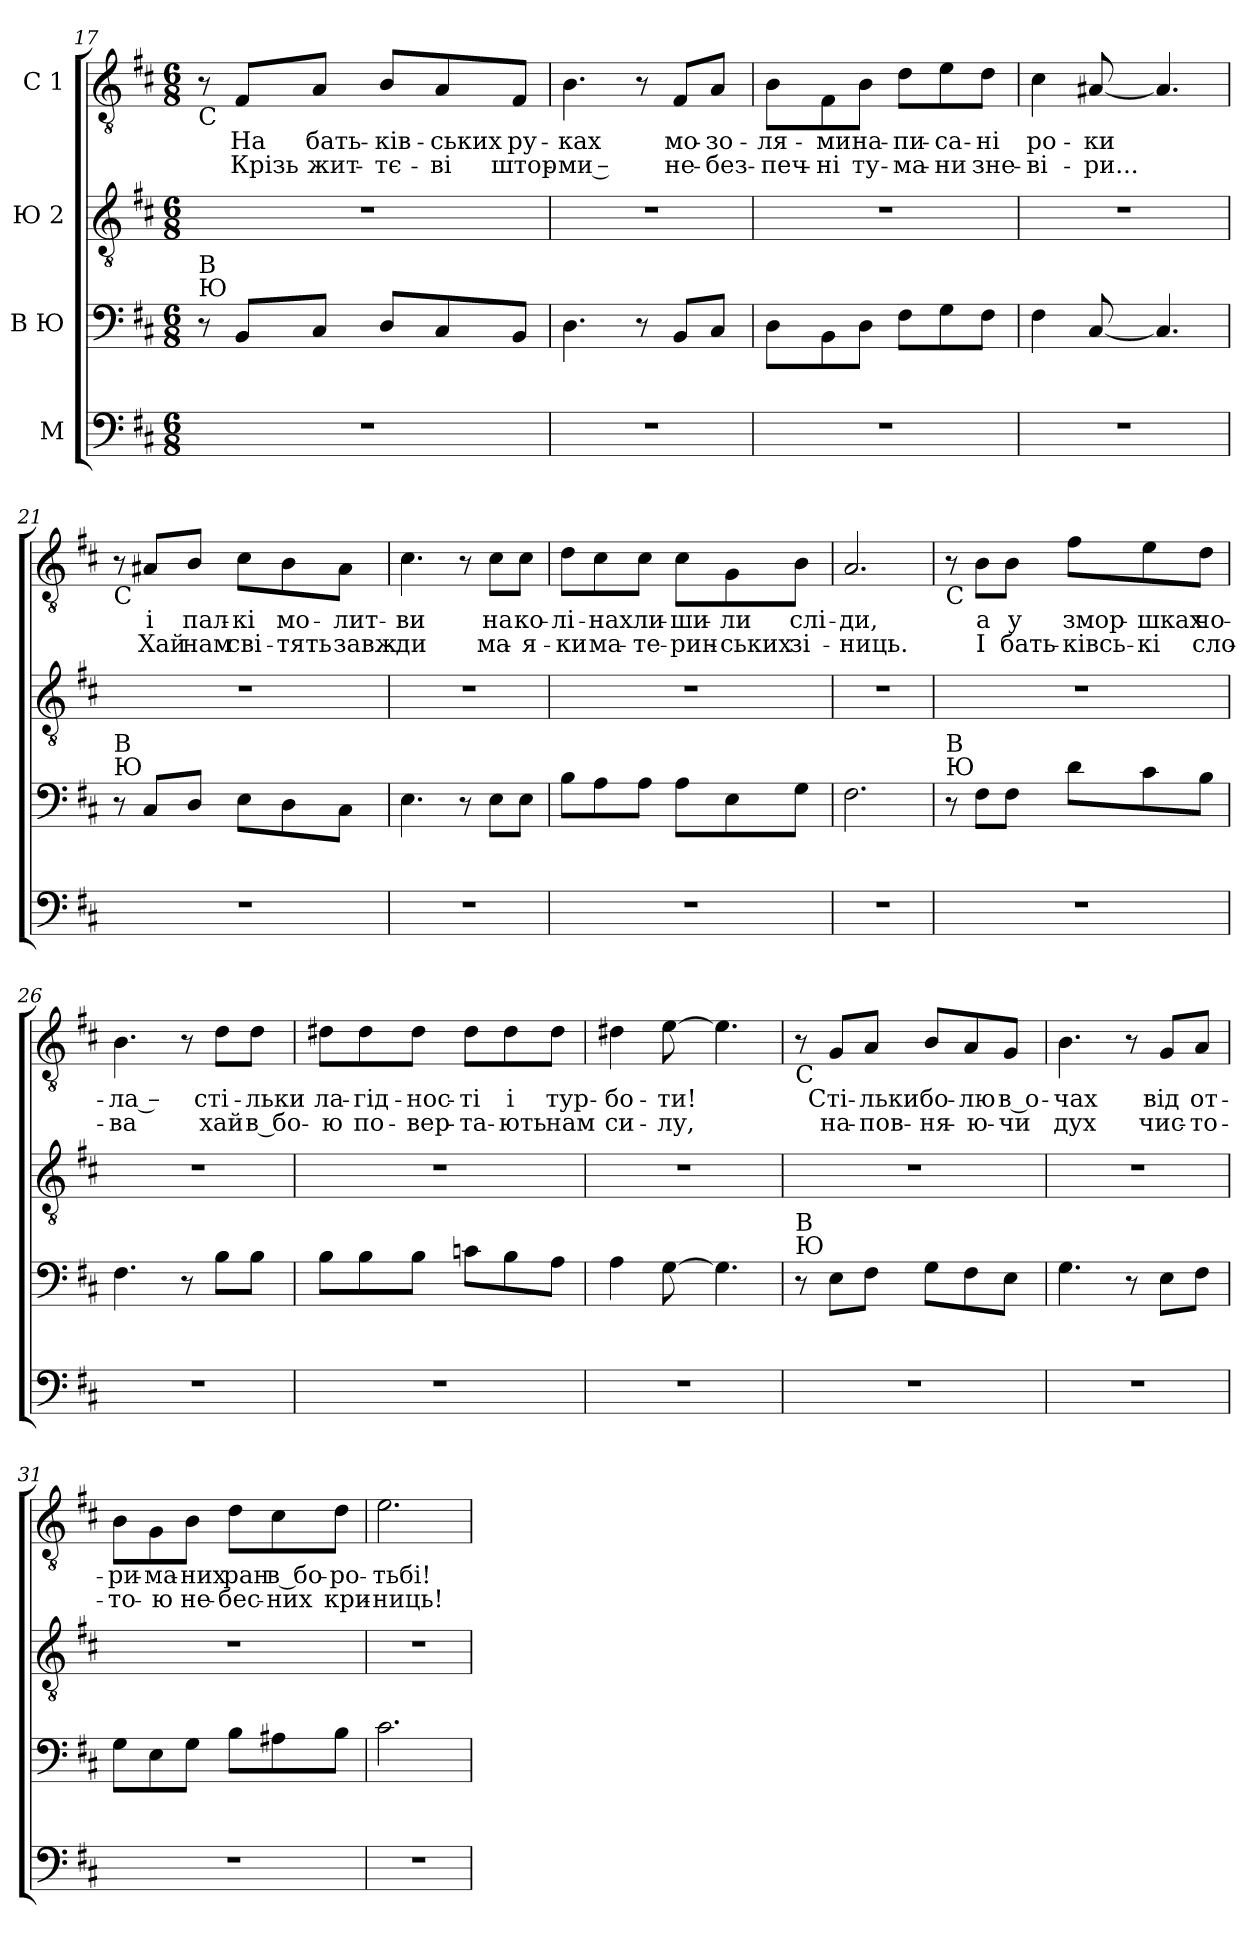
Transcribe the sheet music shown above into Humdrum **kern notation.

**kern	**kern	**kern	**kern	**text	**text
*part4	*part3	*part2	*part1	*part1	*part1
*staff4	*staff3	*staff2	*staff1	*staff1	*staff1
*I"М	*I"B Ю	*I"Ю 2	*I"С 1	*	*
!!LO:LB:g=z
*clefF4	*clefF4	*clefGv2	*clefGv2	*	*
*k[f#c#]	*k[f#c#]	*k[f#c#]	*k[f#c#]	*	*
*b:	*b:	*b:	*b:	*	*
*M6/8	*M6/8	*M6/8	*M6/8	*	*
=17	=17	=17	=17	=17	=17
!	!	!	!LO:TX:b:t=С	!	!
!	!LO:TX:a:t=В\nЮ	!	!	!	!
!	!	!	!	!LO:LY:b	!LO:LY:b
2.r	8r	2.r	8r	2.	3.
!	!	!	!	!LO:LY:b	!LO:LY:b
.	8BB/L	.	8F#/L	На	Крізь
!	!	!	!	!LO:LY:b	!LO:LY:b
.	8C#/J	.	8A/J	бать-	жит-
!	!	!	!	!LO:LY:b	!LO:LY:b
.	8D/L	.	8B/L	-ків-	-тє-
!	!	!	!	!LO:LY:b	!LO:LY:b
.	8C#/	.	8A/	-ських	-ві
!	!	!	!	!LO:LY:b	!LO:LY:b
.	8BB/J	.	8F#/J	ру-	штор-
=18	=18	=18	=18	=18	=18
!	!	!	!	!LO:LY:b	!LO:LY:b
2.r	4.D\	2.r	4.B\	-ках	-ми –
.	8r	.	8r	.	.
!	!	!	!	!LO:LY:b	!LO:LY:b
.	8BB/L	.	8F#/L	мо-	не-
!	!	!	!	!LO:LY:b	!LO:LY:b
.	8C#/J	.	8A/J	-зо-	-без-
=19	=19	=19	=19	=19	=19
!	!	!	!	!LO:LY:b	!LO:LY:b
2.r	8D\L	2.r	8B\L	-ля-	-печ-
!	!	!	!	!LO:LY:b	!LO:LY:b
.	8BB\	.	8F#\	-ми	-ні
!	!	!	!	!LO:LY:b	!LO:LY:b
.	8D\J	.	8B\J	на-	ту-
!	!	!	!	!LO:LY:b	!LO:LY:b
.	8F#\L	.	8d\L	-пи-	-ма-
!	!	!	!	!LO:LY:b	!LO:LY:b
.	8G\	.	8e\	-са-	-ни
!	!	!	!	!LO:LY:b	!LO:LY:b
.	8F#\J	.	8d\J	-ні	зне-
=20	=20	=20	=20	=20	=20
!	!	!	!	!LO:LY:b	!LO:LY:b
2.r	4F#\	2.r	4c#\	ро-	-ві-
!	!	!	!	!LO:LY:b	!LO:LY:b
.	[8C#/	.	[8A#X/	-ки	-ри...
.	4.C#/]	.	4.A#/]	.	.
!!LO:LB:g=z
=21	=21	=21	=21	=21	=21
!	!	!	!LO:TX:b:t=С	!	!
!	!LO:TX:a:t=В\nЮ	!	!	!	!
2.r	8r	2.r	8r	.	.
!	!	!	!	!LO:LY:b	!LO:LY:b
.	8C#/L	.	8A#X/L	і	Хай
!	!	!	!	!LO:LY:b	!LO:LY:b
.	8D/J	.	8B/J	пал-	нам
!	!	!	!	!LO:LY:b	!LO:LY:b
.	8E\L	.	8c#\L	-кі	сві-
!	!	!	!	!LO:LY:b	!LO:LY:b
.	8D\	.	8B\	мо-	-тять
!	!	!	!	!LO:LY:b	!LO:LY:b
.	8C#\J	.	8A#\J	-лит-	завж-
=22	=22	=22	=22	=22	=22
!	!	!	!	!LO:LY:b	!LO:LY:b
2.r	4.E\	2.r	4.c#\	-ви	-ди
.	8r	.	8r	.	.
!	!	!	!	!LO:LY:b	!LO:LY:b
.	8E\L	.	8c#\L	на	ма-
!	!	!	!	!LO:LY:b	!LO:LY:b
.	8E\J	.	8c#\J	ко-	-я-
=23	=23	=23	=23	=23	=23
!	!	!	!	!LO:LY:b	!LO:LY:b
2.r	8B\L	2.r	8d\L	-лі-	-ки
!	!	!	!	!LO:LY:b	!LO:LY:b
.	8A\	.	8c#\	-нах	ма-
!	!	!	!	!LO:LY:b	!LO:LY:b
.	8A\J	.	8c#\J	ли-	-те-
!	!	!	!	!LO:LY:b	!LO:LY:b
.	8A\L	.	8c#\L	-ши-	-рин-
!	!	!	!	!LO:LY:b	!LO:LY:b
.	8E\	.	8G\	-ли	-ських
!	!	!	!	!LO:LY:b	!LO:LY:b
.	8G\J	.	8B\J	слі-	зі-
=24	=24	=24	=24	=24	=24
!	!	!	!	!LO:LY:b	!LO:LY:b
2.r	2.F#\	2.r	2.A/	-ди,	-ниць.
!!LO:LB:g=z
=25	=25	=25	=25	=25	=25
!	!	!	!LO:TX:b:t=С	!	!
!	!LO:TX:a:t=В\nЮ	!	!	!	!
2.r	8r	2.r	8r	.	.
!	!	!	!	!LO:LY:b	!LO:LY:b
.	8F#\L	.	8B\L	а	І
!	!	!	!	!LO:LY:b	!LO:LY:b
.	8F#\J	.	8B\J	у	бать-
!	!	!	!	!LO:LY:b	!LO:LY:b
.	8d\L	.	8f#\L	змор-	-ківсь-
!	!	!	!	!LO:LY:b	!LO:LY:b
.	8c#\	.	8e\	-шках	-кі
!	!	!	!	!LO:LY:b	!LO:LY:b
.	8B\J	.	8d\J	чо-	сло-
=26	=26	=26	=26	=26	=26
!	!	!	!	!LO:LY:b	!LO:LY:b
2.r	4.F#\	2.r	4.B\	-ла –	-ва
.	8r	.	8r	.	.
!	!	!	!	!LO:LY:b	!LO:LY:b
.	8B\L	.	8d\L	сті-	хай
!	!	!	!	!LO:LY:b	!LO:LY:b
.	8B\J	.	8d\J	-льки	в бо-
=27	=27	=27	=27	=27	=27
!	!	!	!	!LO:LY:b	!LO:LY:b
2.r	8B\L	2.r	8d#X\L	ла-	-ю
!	!	!	!	!LO:LY:b	!LO:LY:b
.	8B\	.	8d#\	-гід-	по-
!	!	!	!	!LO:LY:b	!LO:LY:b
.	8B\J	.	8d#\J	-нос-	-вер-
!	!	!	!	!LO:LY:b	!LO:LY:b
.	8cn\L	.	8d#\L	-ті	-та-
!	!	!	!	!LO:LY:b	!LO:LY:b
.	8B\	.	8d#\	і	-ють
!	!	!	!	!LO:LY:b	!LO:LY:b
.	8A\J	.	8d#\J	тур-	нам
=28	=28	=28	=28	=28	=28
!	!	!	!	!LO:LY:b	!LO:LY:b
2.r	4A\	2.r	4d#X\	-бо-	си-
!	!	!	!	!LO:LY:b	!LO:LY:b
.	[8G\	.	[8e\	-ти!	-лу,
.	4.G\]	.	4.e\]	.	.
!!LO:LB:g=z
=29	=29	=29	=29	=29	=29
!	!	!	!LO:TX:b:t=С	!	!
!	!LO:TX:a:t=В\nЮ	!	!	!	!
2.r	8r	2.r	8r	.	.
!	!	!	!	!LO:LY:b	!LO:LY:b
.	8E\L	.	8G/L	Сті-	на-
!	!	!	!	!LO:LY:b	!LO:LY:b
.	8F#\J	.	8A/J	-льки	-пов-
!	!	!	!	!LO:LY:b	!LO:LY:b
.	8G\L	.	8B/L	бо-	-ня-
!	!	!	!	!LO:LY:b	!LO:LY:b
.	8F#\	.	8A/	-лю	-ю-
!	!	!	!	!LO:LY:b	!LO:LY:b
.	8E\J	.	8G/J	в о-	-чи
=30	=30	=30	=30	=30	=30
!	!	!	!	!LO:LY:b	!LO:LY:b
2.r	4.G\	2.r	4.B\	-чах	дух
.	8r	.	8r	.	.
!	!	!	!	!LO:LY:b	!LO:LY:b
.	8E\L	.	8G/L	від	чис-
!	!	!	!	!LO:LY:b	!LO:LY:b
.	8F#\J	.	8A/J	от-	-то-
=31	=31	=31	=31	=31	=31
!	!	!	!	!LO:LY:b	!LO:LY:b
2.r	8G\L	2.r	8B\L	-ри-	-то-
!	!	!	!	!LO:LY:b	!LO:LY:b
.	8E\	.	8G\	-ма-	-ю
!	!	!	!	!LO:LY:b	!LO:LY:b
.	8G\J	.	8B\J	-них	не-
!	!	!	!	!LO:LY:b	!LO:LY:b
.	8B\L	.	8d\L	ран	-бес-
!	!	!	!	!LO:LY:b	!LO:LY:b
.	8A#X\	.	8c#\	в бо-	-них
!	!	!	!	!LO:LY:b	!LO:LY:b
.	8B\J	.	8d\J	-ро-	кри-
=32	=32	=32	=32	=32	=32
!	!	!	!	!LO:LY:b	!LO:LY:b
2.r	2.c#\	2.r	2.e\	-тьбі!	-ниць!
=	=	=	=	=	=
*-	*-	*-	*-	*-	*-
